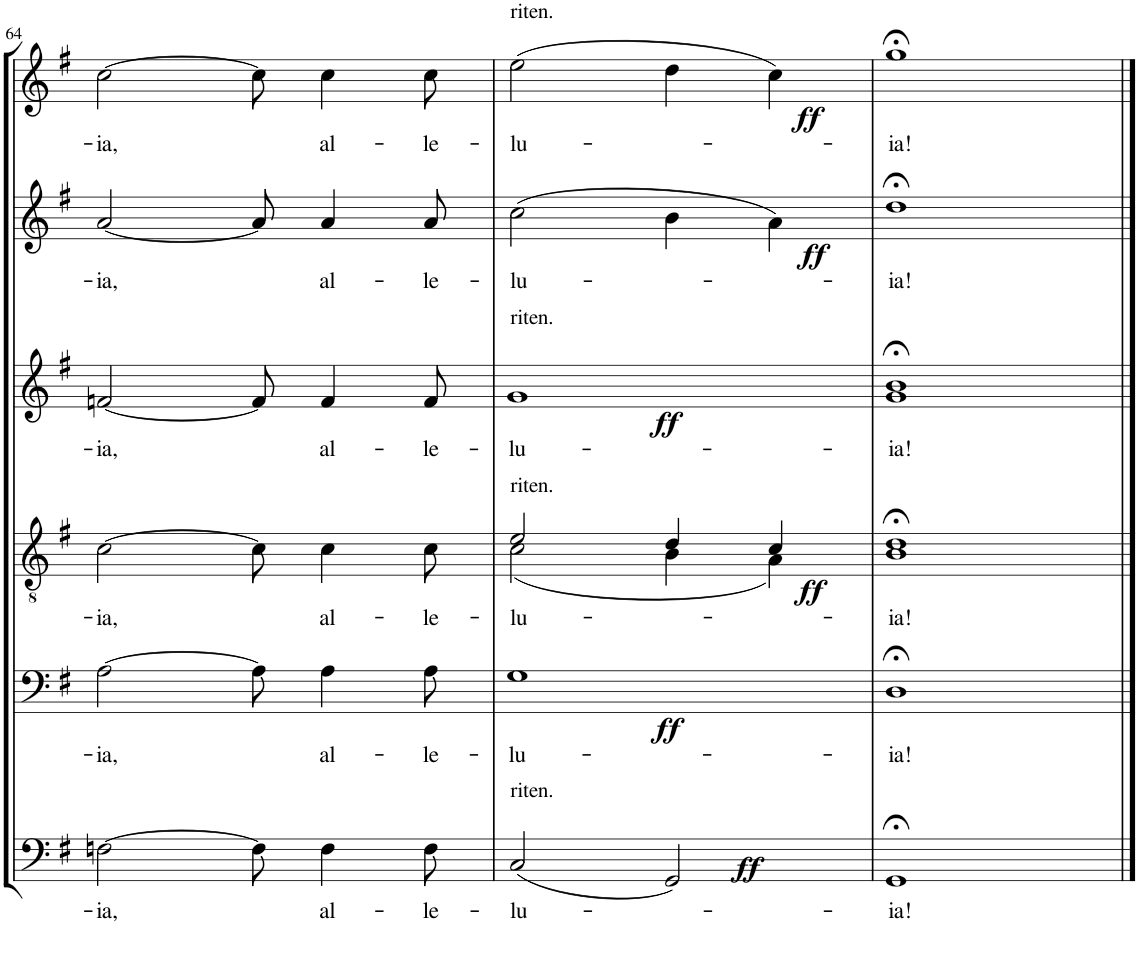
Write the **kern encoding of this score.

**kern	**text	**dynam	**kern	**text	**dynam	**kern	**text	**dynam	**kern	**text	**dynam	**kern	**text	**dynam	**kern	**text	**dynam
*part6	*part6	*part6	*part5	*part5	*part5	*part4	*part4	*part4	*part3	*part3	*part3	*part2	*part2	*part2	*part1	*part1	*part1
*staff6	*staff6	*staff6	*staff5	*staff5	*staff5	*staff4	*staff4	*staff4	*staff3	*staff3	*staff3	*staff2	*staff2	*staff2	*staff1	*staff1	*staff1
*I"Bassi I	*	*	*I"Bassi II	*	*	*I"Tenori	*	*	*I"Contralti	*	*	*I"Soprani I	*	*	*I"Soprani II	*	*
!!LO:PB:g=z
*clefF4	*	*	*clefF4	*	*	*clefGv2	*	*	*clefG2	*	*	*clefG2	*	*	*clefG2	*	*
*	*	*	*	*	*	*	*	*	*	*	*	*Trd1c2	*	*	*Trd1c2	*	*
*k[f#]	*	*	*k[f#]	*	*	*k[f#]	*	*	*k[f#]	*	*	*k[f#]	*	*	*k[f#]	*	*
*G:	*	*	*G:	*	*	*G:	*	*	*G:	*	*	*G:	*	*	*G:	*	*
*M2/2	*	*	*M2/2	*	*	*M2/2	*	*	*M2/2	*	*	*M2/2	*	*	*M2/2	*	*
*met(c|)	*	*	*met(c|)	*	*	*met(c|)	*	*	*met(c|)	*	*	*met(c|)	*	*	*met(c|)	*	*
=64	=64	=64	=64	=64	=64	=64	=64	=64	=64	=64	=64	=64	=64	=64	=64	=64	=64
!	!LO:LY:b	!	!	!LO:LY:b	!	!	!LO:LY:b	!	!	!LO:LY:b	!	!	!LO:LY:b	!	!	!LO:LY:b	!
[2Fn\	-ia,	.	[2A\	-ia,	.	[2c\	-ia,	.	[2fn/	-ia,	.	[2a/	-ia,	.	[2cc\	-ia,	.
8F\]	.	.	8A\]	.	.	8c\]	.	.	8f/]	.	.	8a/]	.	.	8cc\]	.	.
!	!LO:LY:b	!	!	!LO:LY:b	!	!	!LO:LY:b	!	!	!LO:LY:b	!	!	!LO:LY:b	!	!	!LO:LY:b	!
4F\	al-	.	4A\	al-	.	4c\	al-	.	4f/	al-	.	4a/	al-	.	4cc\	al-	.
!	!LO:LY:b	!	!	!LO:LY:b	!	!	!LO:LY:b	!	!	!LO:LY:b	!	!	!LO:LY:b	!	!	!LO:LY:b	!
8F\	-le-	.	8A\	-le-	.	8c\	-le-	.	8f/	-le-	.	8a/	-le-	.	8cc\	-le-	.
=65	=65	=65	=65	=65	=65	=65	=65	=65	=65	=65	=65	=65	=65	=65	=65	=65	=65
!	!	!	!	!	!	!	!	!	!	!	!	!	!	!	!LO:TX:a:t=riten.	!	!
!	!	!	!	!	!	!	!	!	!LO:TX:a:t=riten.	!	!	!	!	!	!	!	!
!	!	!	!	!	!	!LO:TX:a:t=riten.	!	!	!	!	!	!	!	!	!	!	!
!LO:TX:a:t=riten.	!	!	!	!	!	!	!	!	!	!	!	!	!	!	!	!	!
!	!LO:LY:b	!	!	!LO:LY:b	!LO:DY:b	!	!LO:LY:b	!	!	!LO:LY:b	!LO:DY:b	!	!LO:LY:b	!	!	!LO:LY:b	!
*	*	*	*	*	*	*^	*	*	*	*	*	*	*	*	*	*	*
(2C/	-lu-	.	1G	-lu-	ff	2e/	(2c\	-lu-	.	1g	-lu-	ff	(2cc\	-lu-	.	(2ee\	-lu-	.
!	!	!LO:DY:b	!	!	!	!	!	!	!	!	!	!	!	!	!	!	!	!
2GG/)	.	ff	.	.	.	4d/	4B\	.	.	.	.	.	4b\	.	.	4dd\	.	.
!	!	!	!	!	!	!	!	!	!LO:DY:b	!	!	!	!	!	!LO:DY:b	!	!	!LO:DY:b
.	.	.	.	.	.	4c/	4A\)	.	ff	.	.	.	4a\)	.	ff	4cc\)	.	ff
=66	=66	=66	=66	=66	=66	=66	=66	=66	=66	=66	=66	=66	=66	=66	=66	=66	=66	=66
!	!LO:LY:b	!	!	!LO:LY:b	!	!	!	!LO:LY:b	!	!	!LO:LY:b	!	!	!LO:LY:b	!	!	!LO:LY:b	!
1GG;<	-ia!	.	1D;<	-ia!	.	1d;<	1B	ia!	.	1g;< 1b;<	-ia!	.	1dd;<	-ia!	.	1gg;<	ia!	.
*	*	*	*	*	*	*v	*v	*	*	*	*	*	*	*	*	*	*	*
==	==	==	==	==	==	==	==	==	==	==	==	==	==	==	==	==	==
*-	*-	*-	*-	*-	*-	*-	*-	*-	*-	*-	*-	*-	*-	*-	*-	*-	*-
